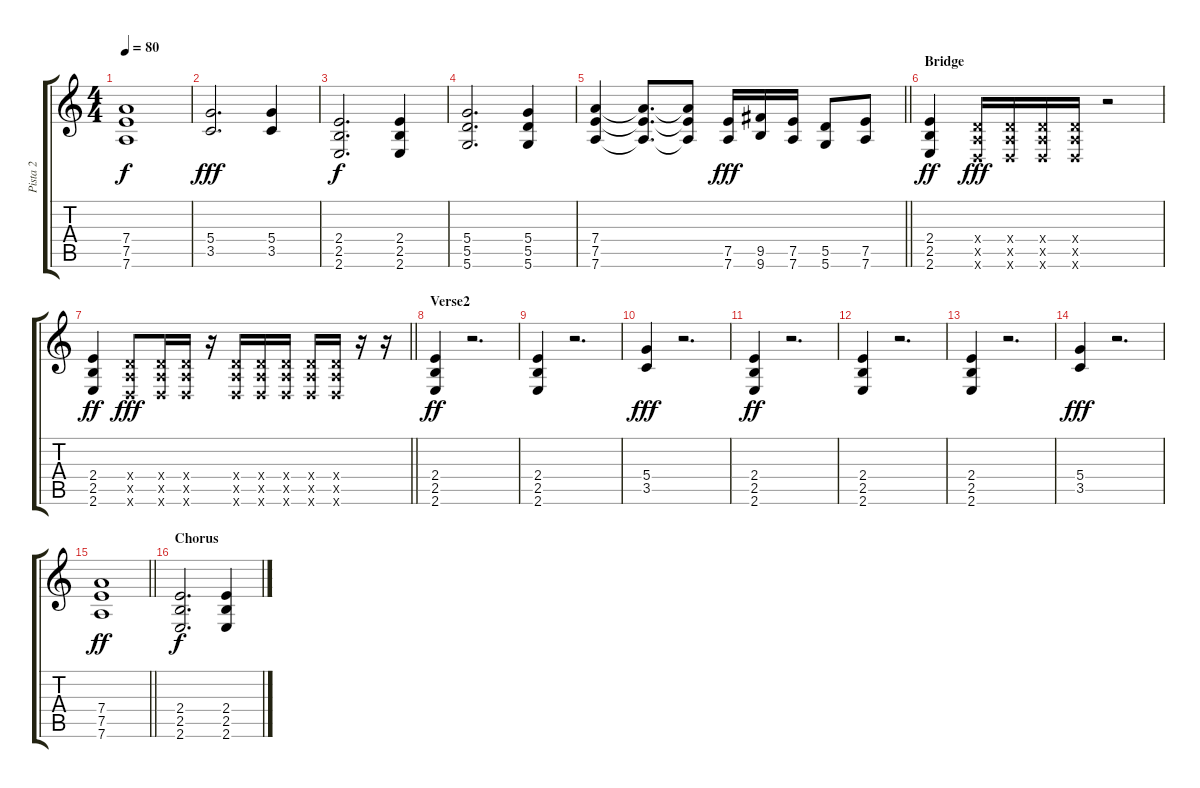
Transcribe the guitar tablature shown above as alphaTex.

\track ("Pista 2" "Pista 2") {instrument overdrivenguitar}
\staff {score tabs}
\tuning (E4 B3 G3 D3 A2 D2) {hide}
\ts (4 4)
\tempo 80
\clef g2
\ks c
(7.4 7.5 7.6).1{dy f} |
(5.4 3.5).2{d dy fff} (5.4 3.5).4 |
(2.4 2.5 2.6).2{d dy f} (2.4 2.5 2.6).4 |
(5.4 5.5 5.6).2{d} (5.4 5.5 5.6).4 |
\barLineRight lightlight
(7.4 7.5 7.6).4 (7.4{t} 7.5{t} 7.6{t}).8{d} (7.4{t} 7.5{t} 7.6{t}).8 (7.5 7.6).16{dy fff} (9.5 9.6).16 (7.5 7.6).16 (5.5 5.6).8 (7.5 7.6).8 |
\section ("" "Bridge")
(2.4 2.5 2.6).4{dy ff} (0.4{x} 0.5{x} 0.6{x}).16{dy fff} (0.4{x} 0.5{x} 0.6{x}).16 (0.4{x} 0.5{x} 0.6{x}).16 (0.4{x} 0.5{x} 0.6{x}).16 r.2 |
\barLineRight lightlight
(2.4 2.5 2.6).4{dy ff} (0.4{x} 0.5{x} 0.6{x}).8{dy fff} (0.4{x} 0.5{x} 0.6{x}).16 (0.4{x} 0.5{x} 0.6{x}).16 r.16 (0.4{x} 0.5{x} 0.6{x}).16 (0.4{x} 0.5{x} 0.6{x}).16 (0.4{x} 0.5{x} 0.6{x}).16 (0.4{x} 0.5{x} 0.6{x}).16 (0.4{x} 0.5{x} 0.6{x}).16 r.16 r.16 |
\section ("" "Verse2")
(2.4 2.5 2.6).4{dy ff} r.2{d} |
(2.4 2.5 2.6).4 r.2{d} |
(5.4 3.5).4{dy fff} r.2{d} |
(2.4 2.5 2.6).4{dy ff} r.2{d} |
(2.4 2.5 2.6).4 r.2{d} |
(2.4 2.5 2.6).4 r.2{d} |
(5.4 3.5).4{dy fff} r.2{d} |
\barLineRight lightlight
(7.4 7.5 7.6).1{dy ff} |
\section ("" "Chorus")
(2.4 2.5 2.6).2{d dy f} (2.4 2.5 2.6).4
